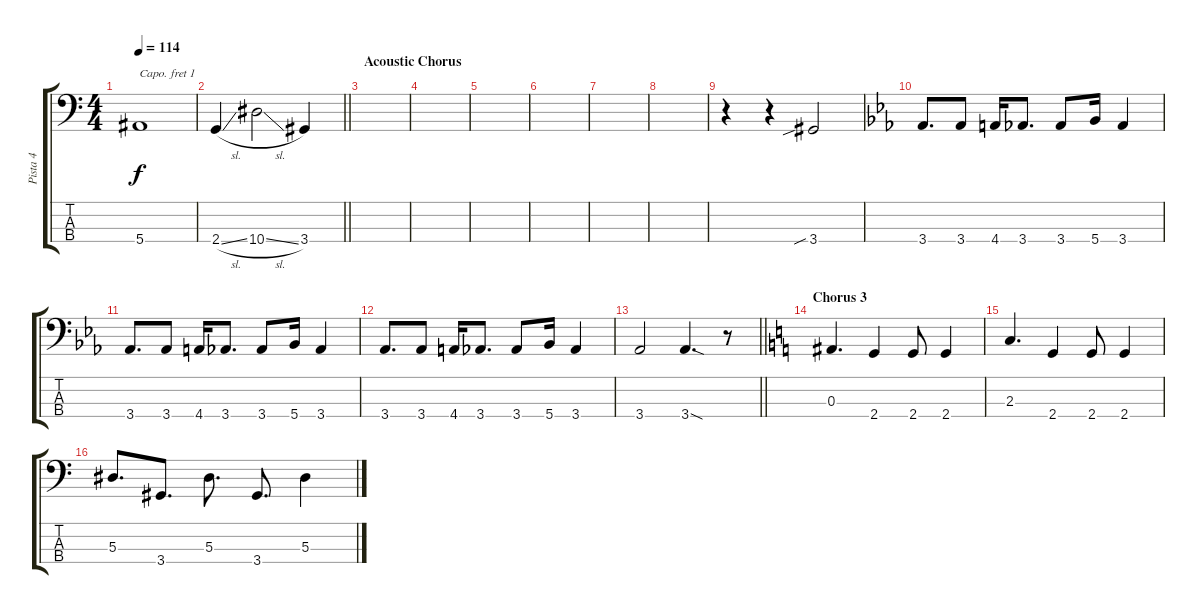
\track ("Pista 4" "Pista 4") {instrument electricbassfinger}
\staff {score tabs}
\capo 1
\tuning (G2 D2 A1 E1) {hide}
\ts (4 4)
\tempo 114
\clef f4
\ks c
5.4.1{dy f} |
\barLineRight lightlight
2.4{sl}.4{volume 8} 10.4{sl}.2 3.4.4 |
\section ("" "Acoustic Chorus")
|
|
|
|
|
|
r.4 r.4 3.4{sib}.2{volume 12} |
\ks eb
3.4.8{d} 3.4.8 4.4.16 3.4.8{d} 3.4.8 5.4.16 3.4.4 |
3.4.8{d} 3.4.8 4.4.16 3.4.8{d} 3.4.8 5.4.16 3.4.4 |
3.4.8{d} 3.4.8 4.4.16 3.4.8{d} 3.4.8 5.4.16 3.4.4 |
\barLineRight lightlight
3.4.2 3.4{sod}.4{d} r.8 |
\section ("" "Chorus 3")
\ks c
0.3.4{d} 2.4.4 2.4.8 2.4.4 |
2.3.4{d} 2.4.4 2.4.8 2.4.4 |
5.3.8{d} 3.4.8{d} 5.3.8{d} 3.4.8{d} 5.3.4
